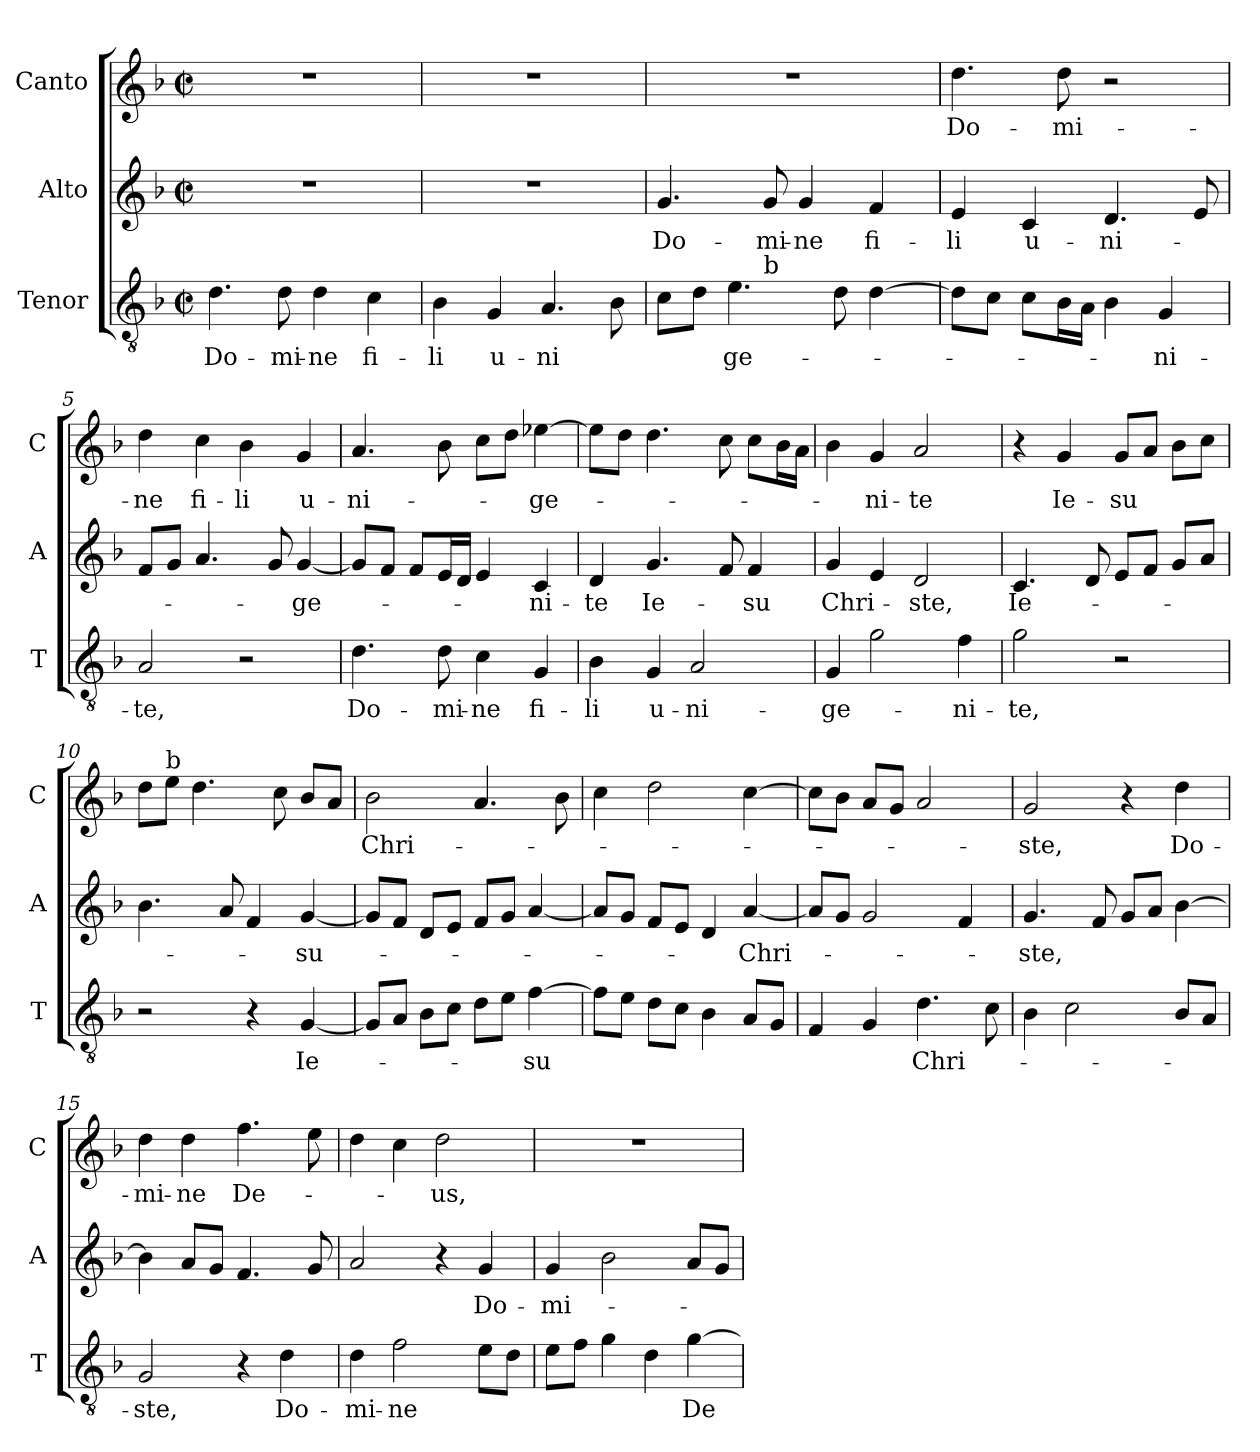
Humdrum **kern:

**kern	**text	**kern	**text	**kern	**text
*part3	*part3	*part2	*part2	*part1	*part1
*staff3	*staff3	*staff2	*staff2	*staff1	*staff1
*I"Tenor	*	*I"Alto	*	*I"Canto	*
*I'T	*	*I'A	*	*I'C	*
*clefGv2	*	*clefG2	*	*clefG2	*
*k[b-]	*	*k[b-]	*	*k[b-]	*
*F:	*	*F:	*	*F:	*
*M2/2	*	*M2/2	*	*M2/2	*
*met(c|)	*	*met(c|)	*	*met(c|)	*
=1	=1	=1	=1	=1	=1
!	!LO:LY:b	!	!	!	!
4.d\	Do-	1r	.	1r	.
!	!LO:LY:b	!	!	!	!
8d\	-mi-	.	.	.	.
!	!LO:LY:b	!	!	!	!
4d\	-ne	.	.	.	.
!	!LO:LY:b	!	!	!	!
4c\	fi-	.	.	.	.
=2	=2	=2	=2	=2	=2
!	!LO:LY:b	!	!	!	!
4B-\	-li	1r	.	1r	.
!	!LO:LY:b	!	!	!	!
4G/	u-	.	.	.	.
!	!LO:LY:b	!	!	!	!
4.A/	-ni	.	.	.	.
8B-\	.	.	.	.	.
=3	=3	=3	=3	=3	=3
!	!	!	!LO:LY:b	!	!
*^	*	*	*	*	*
8c\L	4.ryy	.	4.g/	Do-	1r	.
8d\J	.	.	.	.	.	.
!	!	!LO:LY:b	!	!	!	!
4.e\	.	ge-	.	.	.	.
!	!LO:TX:a:t=b	!	!	!	!	!
!	!	!	!	!LO:LY:b	!	!
.	2ryy	.	8g/	-mi-	.	.
!	!	!	!	!LO:LY:b	!	!
.	.	.	4g/	-ne	.	.
8d\	.	.	.	.	.	.
!	!	!	!	!LO:LY:b	!	!
[4d\	.	.	4f/	fi-	.	.
.	8ryy	.	.	.	.	.
=4	=4	=4	=4	=4	=4	=4
!	!	!	!	!LO:LY:b	!	!LO:LY:b
*v	*v	*	*	*	*	*
8d\L]	.	4e/	-li	4.dd\	Do-
8c\J	.	.	.	.	.
!	!	!	!LO:LY:b	!	!
8c\L	.	4c/	u-	.	.
!	!	!	!	!	!LO:LY:b
16B-\L	.	.	.	8dd\	-mi-
16A\JJ	.	.	.	.	.
!	!	!	!LO:LY:b	!	!
4B-\	.	4.d/	-ni-	2r	.
!	!LO:LY:b	!	!	!	!
4G/	-ni-	.	.	.	.
.	.	8e/	.	.	.
=5	=5	=5	=5	=5	=5
!	!LO:LY:b	!	!	!	!LO:LY:b
2A/	-te,	8f/L	.	4dd\	-ne
.	.	8g/J	.	.	.
!	!	!	!	!	!LO:LY:b
.	.	4.a/	.	4cc\	fi-
!	!	!	!	!	!LO:LY:b
2r	.	.	.	4b-\	-li
.	.	8g/	.	.	.
!	!	!	!LO:LY:b	!	!LO:LY:b
.	.	[4g/	-ge-	4g/	u-
!!LO:LB:g=z
=6	=6	=6	=6	=6	=6
!	!LO:LY:b	!	!	!	!LO:LY:b
4.d\	Do-	8g/L]	.	4.a/	-ni-
.	.	8f/J	.	.	.
.	.	8f/L	.	.	.
!	!LO:LY:b	!	!	!	!
8d\	-mi-	16e/L	.	8b-\	.
.	.	16d/JJ	.	.	.
!	!LO:LY:b	!	!	!	!
4c\	-ne	4e/	.	8cc\L	.
.	.	.	.	8dd\J	.
!	!LO:LY:b	!	!LO:LY:b	!	!LO:LY:b
4G/	fi-	4c/	-ni-	[4ee-X\	-ge-
=7	=7	=7	=7	=7	=7
!	!LO:LY:b	!	!LO:LY:b	!	!
4B-\	-li	4d/	-te	8ee-\L]	.
.	.	.	.	8dd\J	.
!	!LO:LY:b	!	!LO:LY:b	!	!
4G/	u-	4.g/	Ie-	4.dd\	.
!	!LO:LY:b	!	!	!	!
2A/	-ni-	.	.	.	.
.	.	8f/	.	8cc\	.
!	!	!	!LO:LY:b	!	!
.	.	4f/	-su	8cc\L	.
.	.	.	.	16b-\L	.
.	.	.	.	16a\JJ	.
=8	=8	=8	=8	=8	=8
!	!LO:LY:b	!	!LO:LY:b	!	!
4G/	-ge-	4g/	Chri-	4b-\	.
!	!	!	!	!	!LO:LY:b
2g\	.	4e/	.	4g/	-ni-
!	!	!	!LO:LY:b	!	!LO:LY:b
.	.	2d/	-ste,	2a/	-te
!	!LO:LY:b	!	!	!	!
4f\	-ni-	.	.	.	.
=9	=9	=9	=9	=9	=9
!	!LO:LY:b	!	!LO:LY:b	!	!
2g\	-te,	4.c/	Ie-	4r	.
!	!	!	!	!	!LO:LY:b
.	.	.	.	4g/	Ie-
.	.	8d/	.	.	.
!	!	!	!	!	!LO:LY:b
2r	.	8e/L	.	8g/L	-su
.	.	8f/J	.	8a/J	.
.	.	8g/L	.	8b-\L	.
.	.	8a/J	.	8cc\J	.
=10	=10	=10	=10	=10	=10
2r	.	4.b-\	.	8dd\L	.
!	!	!	!	!LO:TX:a:t=b	!
.	.	.	.	8ee\J	.
.	.	.	.	4.dd\	.
.	.	8a/	.	.	.
4r	.	4f/	.	.	.
.	.	.	.	8cc\	.
!	!LO:LY:b	!	!LO:LY:b	!	!
[4G/	Ie-	[4g/	-su-	8b-/L	.
.	.	.	.	8a/J	.
!!LO:LB:g=z
=11	=11	=11	=11	=11	=11
!	!	!	!	!	!LO:LY:b
8G/L]	.	8g/L]	.	2b-\	Chri-
8A/J	.	8f/J	.	.	.
8B-\L	.	8d/L	.	.	.
8c\J	.	8e/J	.	.	.
8d\L	.	8f/L	.	4.a/	.
8e\J	.	8g/J	.	.	.
!	!LO:LY:b	!	!	!	!
[4f\	-su	[4a/	.	.	.
.	.	.	.	8b-\	.
=12	=12	=12	=12	=12	=12
8f\L]	.	8a/L]	.	4cc\	.
8e\J	.	8g/J	.	.	.
8d\L	.	8f/L	.	2dd\	.
8c\J	.	8e/J	.	.	.
4B-\	.	4d/	.	.	.
!	!	!	!LO:LY:b	!	!
8A/L	.	[4a/	-Chri-	[4cc\	.
8G/J	.	.	.	.	.
=13	=13	=13	=13	=13	=13
4F/	.	8a/L]	.	8cc\L]	.
.	.	8g/J	.	8b-\J	.
4G/	.	2g/	.	8a/L	.
.	.	.	.	8g/J	.
!	!LO:LY:b	!	!	!	!
4.d\	Chri-	.	.	2a/	.
.	.	4f/	.	.	.
8c\	.	.	.	.	.
=14	=14	=14	=14	=14	=14
!	!	!	!LO:LY:b	!	!LO:LY:b
4B-\	.	4.g/	-ste,	2g/	-ste,
2c\	.	.	.	.	.
.	.	8f/	.	.	.
.	.	8g/L	.	4r	.
.	.	8a/J	.	.	.
!	!	!	!	!	!LO:LY:b
8B-/L	.	[4b-\	.	4dd\	Do-
8A/J	.	.	.	.	.
=15	=15	=15	=15	=15	=15
!	!LO:LY:b	!	!	!	!LO:LY:b
2G/	-ste,	4b-\]	.	4dd\	-mi-
!	!	!	!	!	!LO:LY:b
.	.	8a/L	.	4dd\	-ne
.	.	8g/J	.	.	.
!	!	!	!	!	!LO:LY:b
4r	.	4.f/	.	4.ff\	De-
!	!LO:LY:b	!	!	!	!
4d\	Do-	.	.	.	.
.	.	8g/	.	8ee\	.
!!LO:PB:g=z
=16	=16	=16	=16	=16	=16
!	!LO:LY:b	!	!	!	!
4d\	-mi-	2a/	.	4dd\	.
!	!LO:LY:b	!	!	!	!
2f\	-ne	.	.	4cc\	.
!	!	!	!	!	!LO:LY:b
.	.	4r	.	2dd\	-us,
!	!	!	!LO:LY:b	!	!
8e\L	.	4g/	Do-	.	.
8d\J	.	.	.	.	.
=17	=17	=17	=17	=17	=17
!	!	!	!LO:LY:b	!	!
8e\L	.	4g/	-mi-	1r	.
8f\J	.	.	.	.	.
4g\	.	2b-\	.	.	.
4d\	.	.	.	.	.
!	!LO:LY:b	!	!	!	!
[4g\	De-	8a/L	.	.	.
.	.	8g/J	.	.	.
=	=	=	=	=	=
*-	*-	*-	*-	*-	*-
